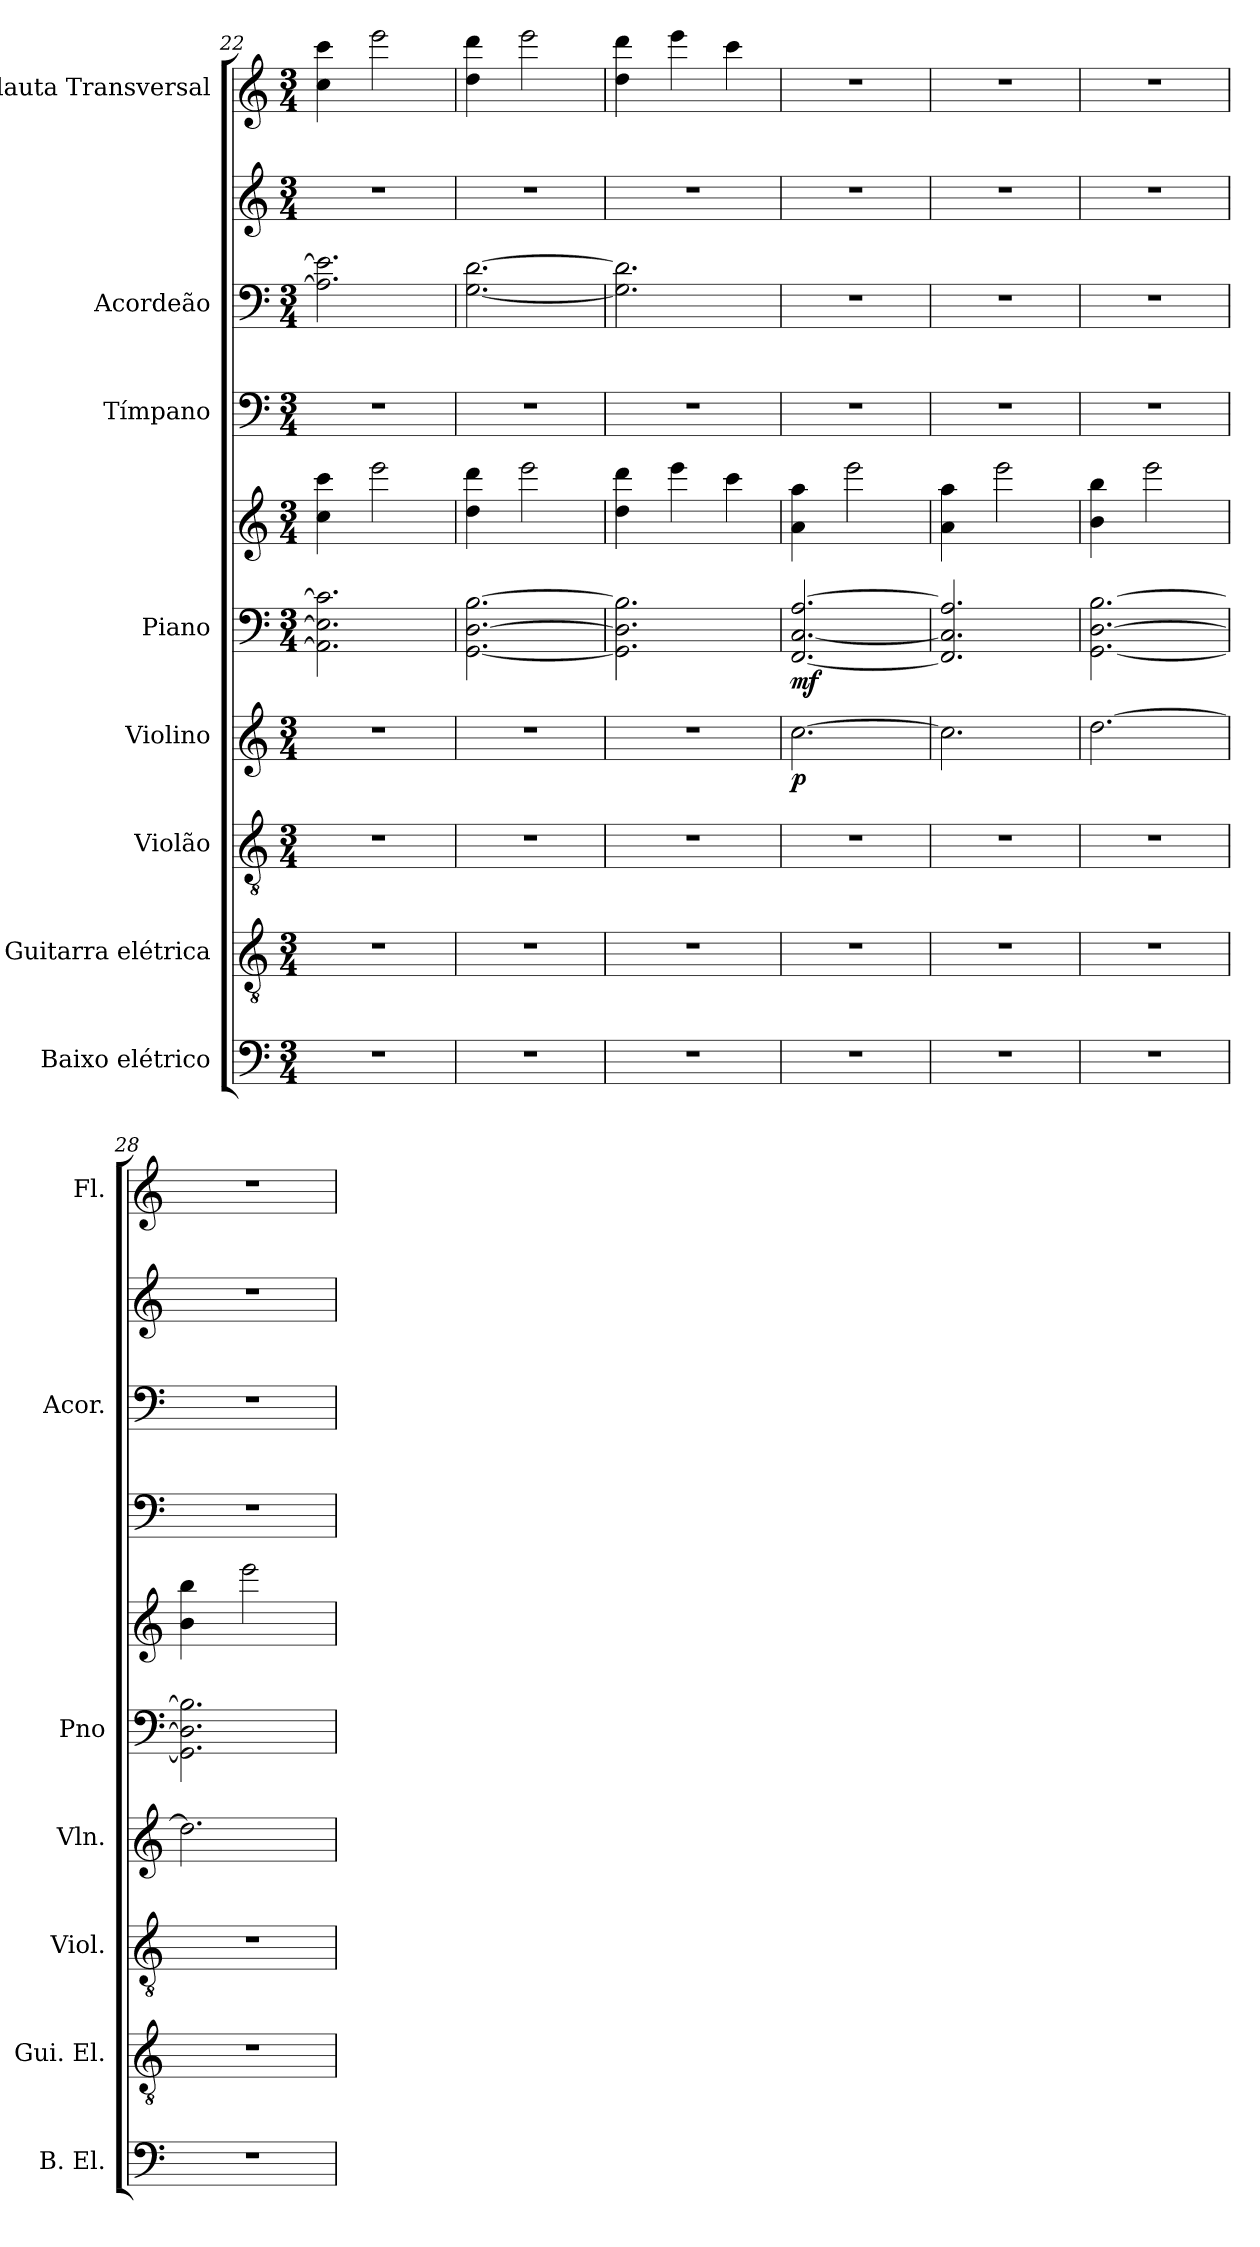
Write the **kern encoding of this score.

**kern	**kern	**kern	**kern	**dynam	**kern	**kern	**dynam	**kern	**kern	**kern	**kern
*part8	*part7	*part6	*part5	*part5	*part4	*part4	*part4	*part3	*part2	*part2	*part1
*staff10	*staff9	*staff8	*staff7	*staff7	*staff6	*staff5	*staff5/6	*staff4	*staff3	*staff2	*staff1
*I"Baixo elétrico	*I"Guitarra elétrica	*I"Violão	*I"Violino	*	*I"Piano	*	*	*I"Tímpano	*I"Acordeão	*	*I"Flauta Transversal
*I'B. El.	*I'Gui. El.	*I'Viol.	*I'Vln.	*	*I'Pno	*	*	*	*I'Acor.	*	*I'Fl.
*clefF4	*clefGv2	*clefGv2	*clefG2	*	*clefF4	*clefG2	*	*clefF4	*clefF4	*clefG2	*clefG2
*ITrd7c12	*	*	*	*	*	*	*	*	*	*	*
*k[]	*k[]	*k[]	*k[]	*	*k[]	*k[]	*	*k[]	*k[]	*k[]	*k[]
*M3/4	*M3/4	*M3/4	*M3/4	*	*M3/4	*M3/4	*	*M3/4	*M3/4	*M3/4	*M3/4
=22	=22	=22	=22	=22	=22	=22	=22	=22	=22	=22	=22
2.r	2.r	2.r	2.r	.	2.AA\] 2.E\] 2.c\]	4cc\ 4ccc\	.	2.r	2.A\] 2.e\]	2.r	4cc\ 4ccc\
.	.	.	.	.	.	2eee\	.	.	.	.	2eee\
=23	=23	=23	=23	=23	=23	=23	=23	=23	=23	=23	=23
2.r	2.r	2.r	2.r	.	[2.GG\ [2.D\ [2.B\	4dd\ 4ddd\	.	2.r	[2.G\ [2.d\	2.r	4dd\ 4ddd\
.	.	.	.	.	.	2eee\	.	.	.	.	2eee\
!!LO:PB:g=z
=24	=24	=24	=24	=24	=24	=24	=24	=24	=24	=24	=24
2.r	2.r	2.r	2.r	.	2.GG\] 2.D\] 2.B\]	4dd\ 4ddd\	.	2.r	2.G\] 2.d\]	2.r	4dd\ 4ddd\
.	.	.	.	.	.	4eee\	.	.	.	.	4eee\
.	.	.	.	.	.	4ccc\	.	.	.	.	4ccc\
=25	=25	=25	=25	=25	=25	=25	=25	=25	=25	=25	=25
!	!	!	!	!LO:DY:b	!	!	!LO:DY:b=2	!	!	!	!
2.r	2.r	2.r	[2.cc\	p	[2.FF/ [2.C/ [2.A/	4a\ 4aa\	mf	2.r	2.r	2.r	2.r
.	.	.	.	.	.	2eee\	.	.	.	.	.
=26	=26	=26	=26	=26	=26	=26	=26	=26	=26	=26	=26
2.r	2.r	2.r	2.cc\]	.	2.FF/] 2.C/] 2.A/]	4a\ 4aa\	.	2.r	2.r	2.r	2.r
.	.	.	.	.	.	2eee\	.	.	.	.	.
=27	=27	=27	=27	=27	=27	=27	=27	=27	=27	=27	=27
2.r	2.r	2.r	[2.dd\	.	[2.GG\ [2.D\ [2.B\	4b\ 4bb\	.	2.r	2.r	2.r	2.r
.	.	.	.	.	.	2eee\	.	.	.	.	.
=28	=28	=28	=28	=28	=28	=28	=28	=28	=28	=28	=28
2.r	2.r	2.r	2.dd\]	.	2.GG\] 2.D\] 2.B\]	4b\ 4bb\	.	2.r	2.r	2.r	2.r
.	.	.	.	.	.	2eee\	.	.	.	.	.
=	=	=	=	=	=	=	=	=	=	=	=
*-	*-	*-	*-	*-	*-	*-	*-	*-	*-	*-	*-
